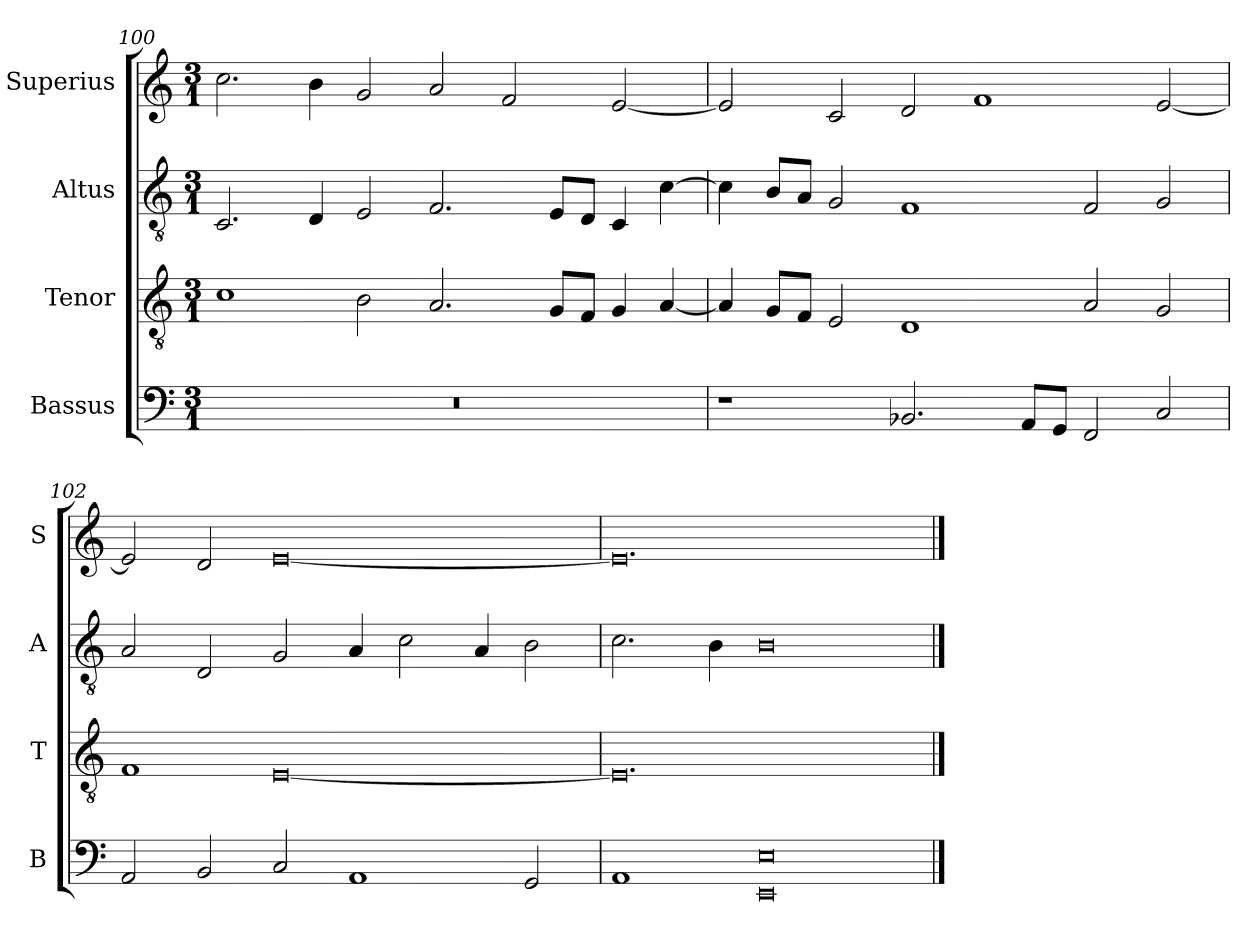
**kern	**kern	**kern	**kern
*part4	*part3	*part2	*part1
*staff4	*staff3	*staff2	*staff1
*I"Bassus	*I"Tenor	*I"Altus	*I"Superius
*I'B	*I'T	*I'A	*I'S
*clefF4	*clefGv2	*clefGv2	*clefG2
*k[]	*k[]	*k[]	*k[]
*M3/1	*M3/1	*M3/1	*M3/1
=100	=100	=100	=100
0.r	1c\	2.C/	2.cc\
.	.	4D/	4b\
.	2B\	2E/	2g/
.	2.A/	2.F/	2a/
.	.	.	2f/
.	8G/L	8E/L	.
.	8F/J	8D/J	.
.	4G/	4C/	[2e/
.	[4A/	[4c\	.
=101	=101	=101	=101
1r	4A/]	4c\]	2e/]
.	8G/L	8B/L	.
.	8F/J	8A/J	.
.	2E/	2G/	2c/
2.BB-X/	1D/	1F/	2d/
.	.	.	1f/
8AA/L	.	.	.
8GG/J	.	.	.
2FF/	2A/	2F/	.
2C/	2G/	2G/	[2e/
=102	=102	=102	=102
2AA/	1F/	2A/	2e/]
2BB/	.	2D/	2d/
2C/	[0E/	2G/	[0e/
1AA/	.	4A/	.
.	.	2c\	.
.	.	4A/	.
2GG/	.	2B\	.
=103	=103	=103	=103
*^	*	*	*
1AA/	1ryy	0.E/]	2.c\	0.e/]
.	.	.	4B\	.
0EE/	0E\	.	0B\	.
*v	*v	*	*	*
==	==	==	==
*-	*-	*-	*-
